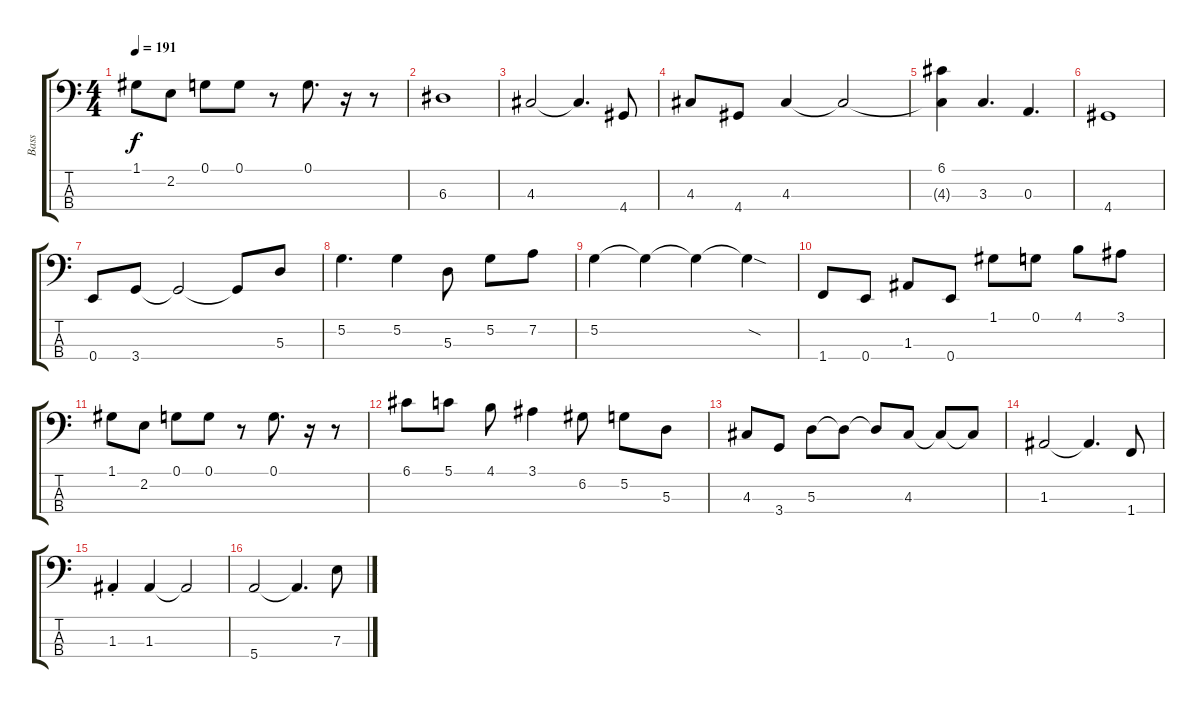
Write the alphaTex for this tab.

\track ("Bass" "Bass") {instrument electricbassfinger}
\staff {score tabs}
\tuning (G2 D2 A1 E1) {hide}
\ts (4 4)
\tempo 191
\clef f4
\ks c
1.1.8{dy f} 2.2.8 0.1.8 0.1.8 r.8 0.1.8{d} r.16 r.8 |
6.3.1 |
4.3.2 4.3{t}.4{d} 4.4.8 |
4.3.8 4.4.8 4.3.4 4.3{t}.2 |
(6.1 4.3{t}).4 3.3.4{d} 0.3.4{d} |
4.4.1 |
0.4.8 3.4.8 3.4{t}.2 3.4{t}.8 5.3.8 |
5.2.4{d} 5.2.4 5.3.8 5.2.8 7.2.8 |
5.2.4 5.2{t}.4 5.2{t}.4 5.2{sod t}.4 |
1.4.8 0.4.8 1.3.8 0.4.8 1.1.8 0.1.8 4.1.8 3.1.8 |
1.1.8 2.2.8 0.1.8 0.1.8 r.8 0.1.8{d} r.16 r.8 |
6.1.8 5.1.8 4.1.8 3.1.4 6.2.8 5.2.8 5.3.8 |
4.3.8 3.4.8 5.3.8 5.3{t}.8 5.3{t}.8 4.3.8 4.3{t}.8 4.3{t}.8 |
1.3.2 1.3{t}.4{d} 1.4.8 |
1.3{st}.4 1.3.4 1.3{t}.2 |
5.4.2 5.4{t}.4{d} 7.3.8
